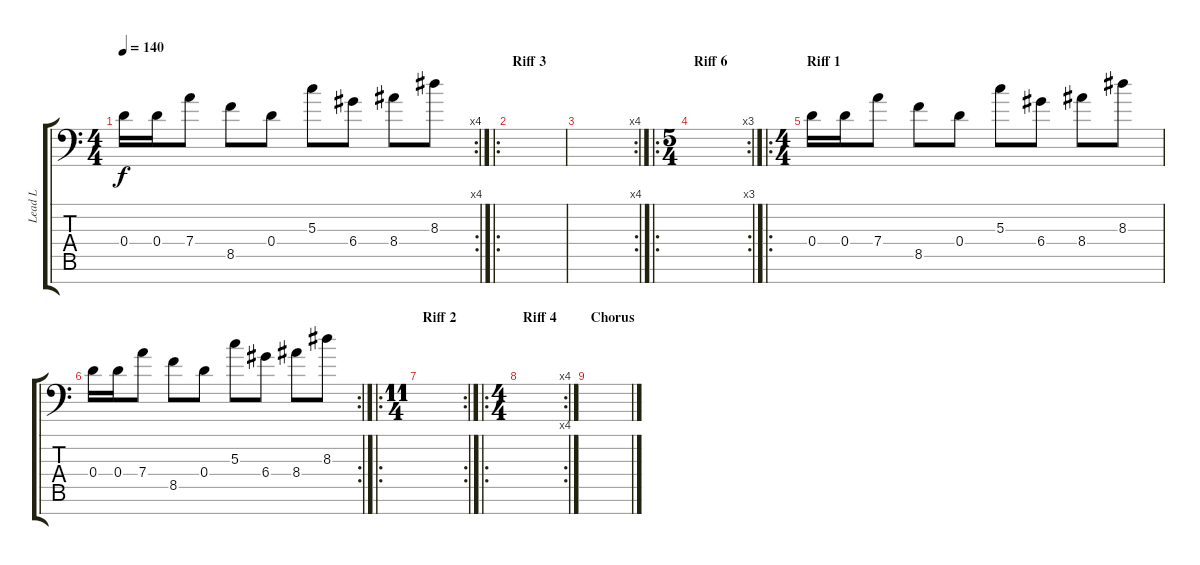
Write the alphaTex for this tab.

\track ("Lead L" "Lead L") {instrument overdrivenguitar}
\staff {score tabs}
\tuning (E4 B3 G3 D3 A2 E2 C-1) {hide}
\rc 4
\ts (4 4)
\tempo 140
\clef f4
\ks c
0.4.16{dy f} 0.4.16 7.4.8 8.5.8 0.4.8 5.3.8 6.4.8 8.4.8 8.3.8 |
\ro
\section ("" "Riff 3")
|
\rc 4
|
\ro
\rc 3
\ts (5 4)
\section ("" "Riff 6")
|
\ro
\ts (4 4)
\section ("" "Riff 1")
0.4.16 0.4.16 7.4.8 8.5.8 0.4.8 5.3.8 6.4.8 8.4.8 8.3.8 |
\rc 2
0.4.16 0.4.16 7.4.8 8.5.8 0.4.8 5.3.8 6.4.8 8.4.8 8.3.8 |
\ro
\rc 2
\ts (11 4)
\section ("" "Riff 2")
|
\ro
\rc 4
\ts (4 4)
\section ("" "Riff 4")
|
\section ("" "Chorus")
